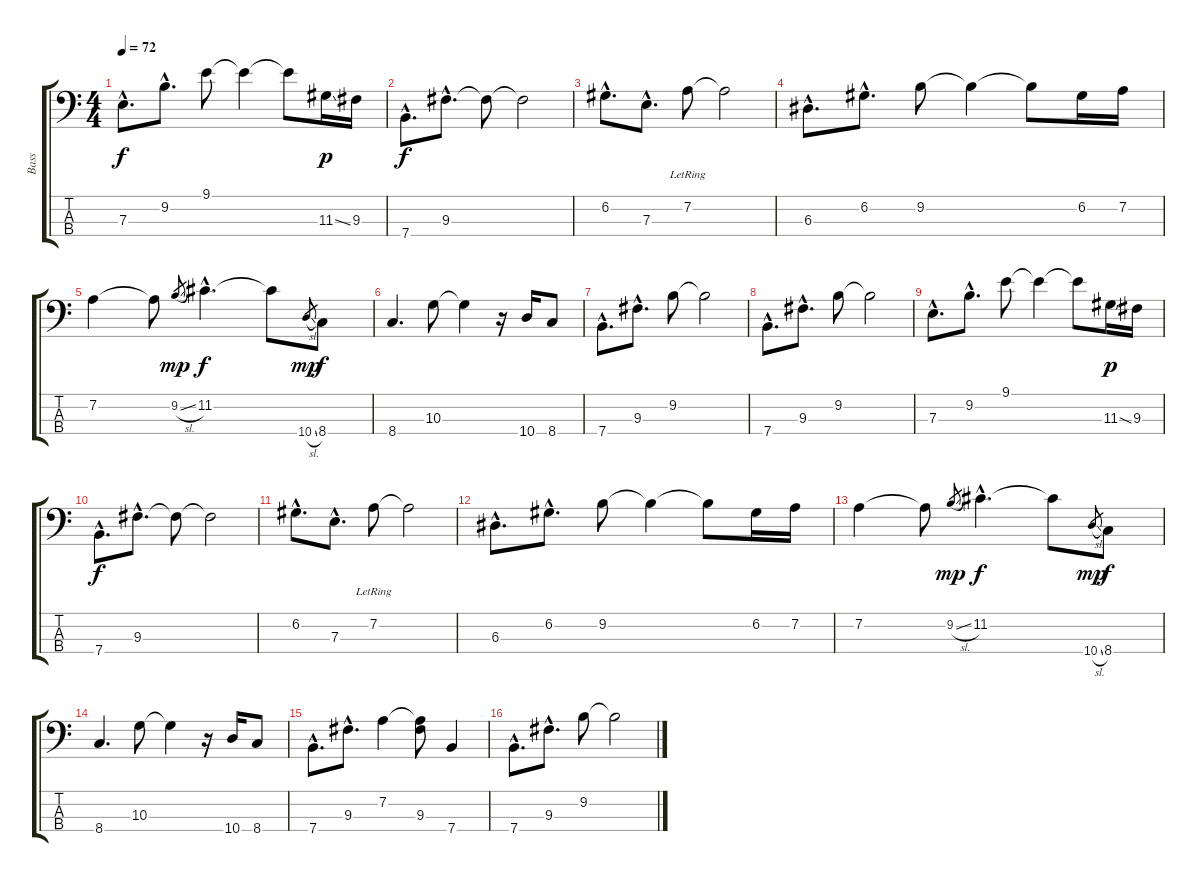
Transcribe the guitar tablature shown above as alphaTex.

\track ("Bass" "Bass") {instrument electricbassfinger}
\staff {score tabs}
\tuning (G2 D2 A1 E1) {hide}
\ts (4 4)
\tempo 72
\clef f4
\ks c
7.3{hac}.8{d dy f} 9.2{hac}.8{d} 9.1.8 9.1{t}.4 9.1{t}.8 11.3{ss}.16{dy p} 9.3.16 |
7.4{hac}.8{d dy f} 9.3{hac}.8{d} 9.3{t}.8 9.3{t}.2 |
6.2{hac}.8{d} 7.3{hac}.8{d} 7.2{lr}.8 7.2{t}.2 |
6.3{hac}.8{d} 6.2{hac}.8{d} 9.2.8 9.2{t}.4 9.2{t}.8 6.2.16 7.2.16 |
7.2.4 7.2{t}.8 9.2{sl}.8{gr dy mp} 11.2{hac}.4{d dy f} 11.2{t}.8 10.4{sl}.8{gr dy mp} 8.4.8{dy f} |
8.4.4{d} 10.3.8 10.3{t}.4 r.16 10.4.16 8.4.8 |
7.4{hac}.8{d} 9.3{hac}.8{d} 9.2.8 9.2{t}.2 |
7.4{hac}.8{d} 9.3{hac}.8{d} 9.2.8 9.2{t}.2 |
7.3{hac}.8{d} 9.2{hac}.8{d} 9.1.8 9.1{t}.4 9.1{t}.8 11.3{ss}.16{dy p} 9.3.16 |
7.4{hac}.8{d dy f} 9.3{hac}.8{d} 9.3{t}.8 9.3{t}.2 |
6.2{hac}.8{d} 7.3{hac}.8{d} 7.2{lr}.8 7.2{t}.2 |
6.3{hac}.8{d} 6.2{hac}.8{d} 9.2.8 9.2{t}.4 9.2{t}.8 6.2.16 7.2.16 |
7.2.4 7.2{t}.8 9.2{sl}.8{gr dy mp} 11.2{hac}.4{d dy f} 11.2{t}.8 10.4{sl}.8{gr dy mp} 8.4.8{dy f} |
8.4.4{d} 10.3.8 10.3{t}.4 r.16 10.4.16 8.4.8 |
7.4{hac}.8{d} 9.3{hac}.8{d} 7.2.4 (7.2{t} 9.3).8 7.4.4 |
7.4{hac}.8{d} 9.3{hac}.8{d} 9.2.8 9.2{t}.2
